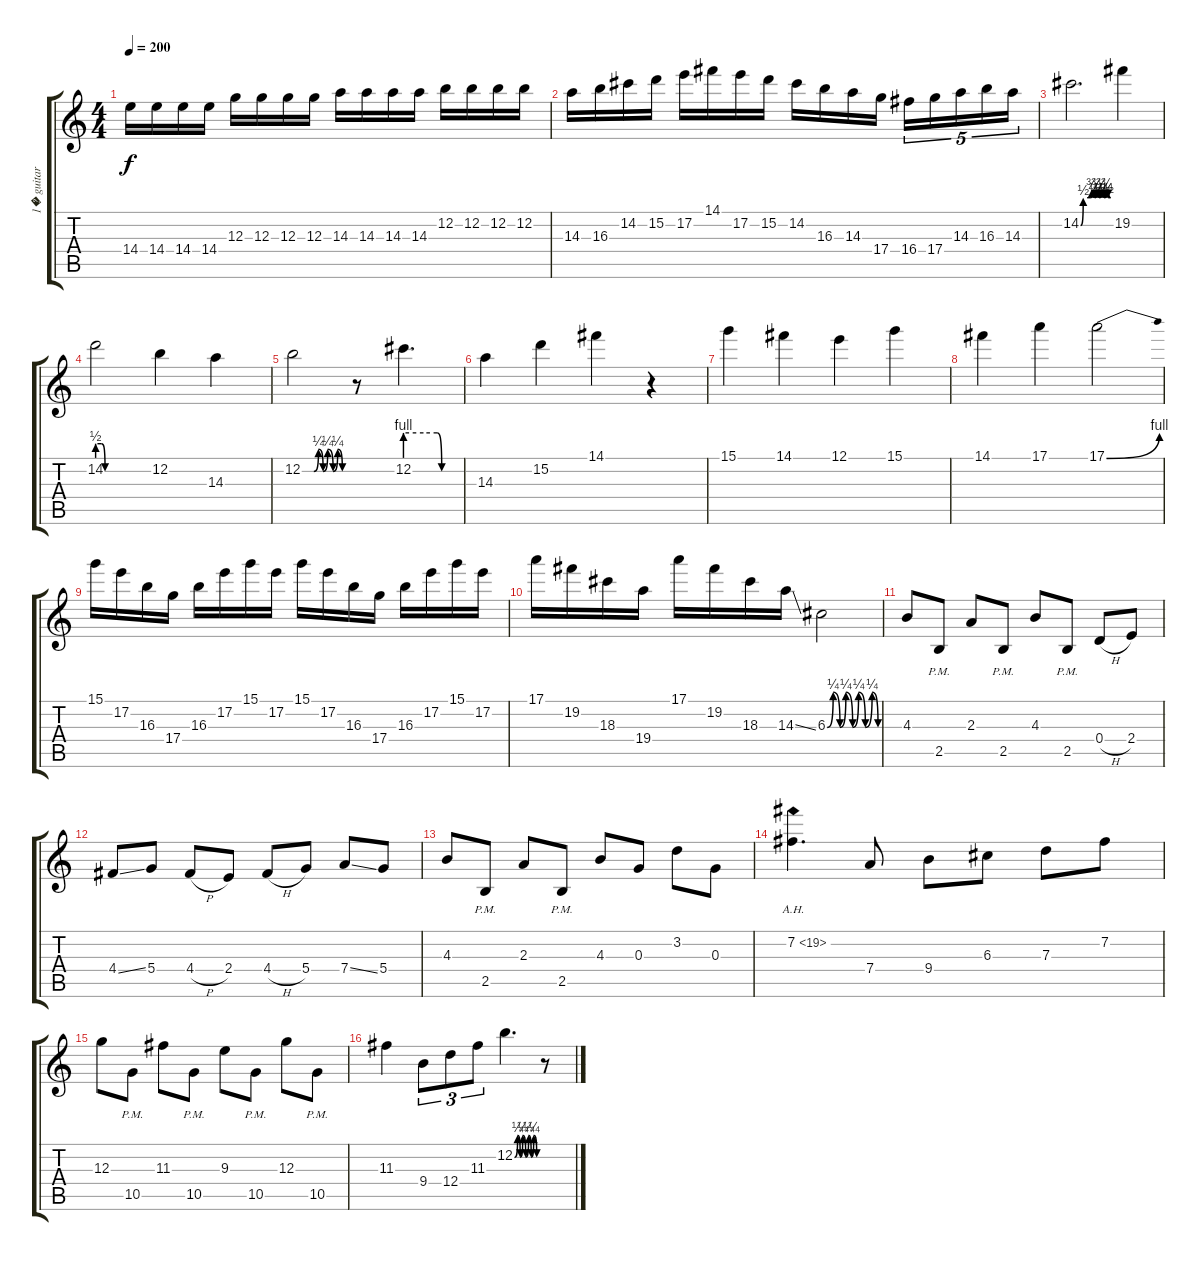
\track ("1� guitar acom" "1� guitar ") {instrument distortionguitar}
\staff {score tabs}
\tuning (E4 B3 G3 D3 A2 E2) {hide}
\ts (4 4)
\tempo 200
\clef g2
\ks c
14.4.16{dy f} 14.4.16 14.4.16 14.4.16 12.3.16 12.3.16 12.3.16 12.3.16 14.3.16 14.3.16 14.3.16 14.3.16 12.2.16 12.2.16 12.2.16 12.2.16 |
14.3.16 16.3.16 14.2.16 15.2.16 17.2.16 14.1.16 17.2.16 15.2.16 14.2.16 16.3.16 14.3.16 17.4.16 16.4.16{tu (5 4)} 17.4.16{tu (5 4)} 14.3.16{tu (5 4)} 16.3.16{tu (5 4)} 14.3.16{tu (5 4)} |
14.2{be (custom 0 0 5 2 20 2 22 3 28 2 32 3 37 2 42 3 47 2 52 3 55 2 60 2)}.2{d} 19.2.4 |
14.2{be (custom 0 2 5 2 9 0 60 0)}.2 12.2.4 14.3.4 |
12.2{be (custom 0 0 5 0 15 0 21 1 27 0 33 1 40 0 46 1 52 0 60 0)}.2 r.8 12.2{be (custom 0 4 20 4 35 4 40 0 60 0)}.4{d} |
14.3.4 15.2.4 14.1.4 r.4 |
15.1.4 14.1.4 12.1.4 15.1.4 |
14.1.4 17.1.4 17.1{be (bend 0 0 60 4)}.2 |
15.1.16 17.2.16 16.3.16 17.4.16 16.3.16 17.2.16 15.1.16 17.2.16 15.1.16 17.2.16 16.3.16 17.4.16 16.3.16 17.2.16 15.1.16 17.2.16 |
17.1.16 19.2.16 18.3.16 19.4.16 17.1.16 19.2.16 18.3.16 14.3{ss}.16 6.3{be (custom 0 0 7 1 15 0 22 1 30 0 37 1 45 0 53 1 60 0)}.2 |
4.3.8 2.5{pm}.8 2.3.8 2.5{pm}.8 4.3.8 2.5{pm}.8 0.4{h}.8 2.4.8 |
4.4{ss}.8 5.4.8 4.4{h}.8 2.4.8 4.4{h}.8 5.4.8 7.4{ss}.8 5.4.8 |
4.3.8 2.5{pm}.8 2.3.8 2.5{pm}.8 4.3.8 0.3.8 3.2.8 0.3.8 |
7.2{ah 12}.4{d} 7.4.8 9.4.8 6.3.8 7.3.8 7.2.8 |
12.3.8 10.5{pm}.8 11.3.8 10.5{pm}.8 9.3.8 10.5{pm}.8 12.3.8 10.5{pm}.8 |
11.3.4 9.4.8{tu (3 2)} 12.4.8{tu (3 2)} 11.3.8{tu (3 2)} 12.2{be (custom 0 0 8 1 15 0 22 1 30 0 38 1 45 0 52 1 60 0)}.4{d} r.8
